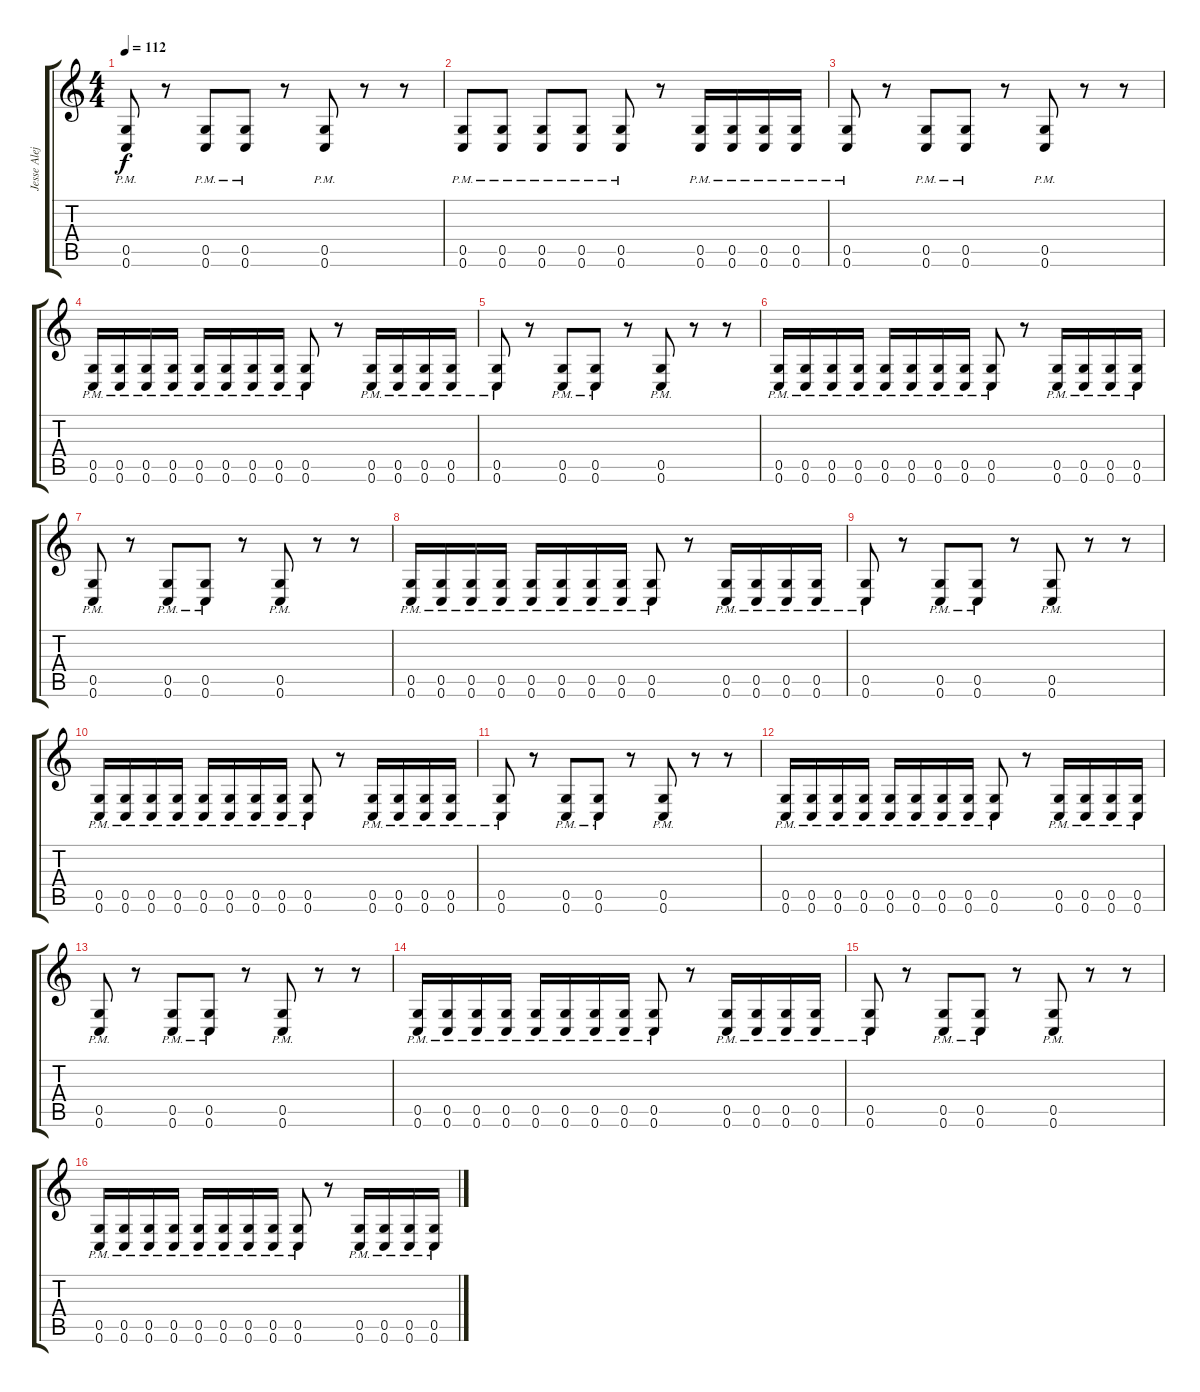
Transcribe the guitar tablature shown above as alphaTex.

\track ("Jesse Alejandrez" "Jesse Alej") {instrument overdrivenguitar}
\staff {score tabs}
\tuning (D4 A3 F3 C3 G2 C2) {hide}
\ts (4 4)
\tempo 112
\clef g2
\ks c
(0.5{pm} 0.6).8{dy f} r.8 (0.5{pm} 0.6).8 (0.5{pm} 0.6).8 r.8 (0.5{pm} 0.6).8 r.8 r.8 |
(0.5{pm} 0.6).8 (0.5{pm} 0.6).8 (0.5{pm} 0.6).8 (0.5{pm} 0.6).8 (0.5{pm} 0.6).8 r.8 (0.5{pm} 0.6).16 (0.5{pm} 0.6).16 (0.5{pm} 0.6).16 (0.5{pm} 0.6).16 |
(0.5{pm} 0.6).8 r.8 (0.5{pm} 0.6).8 (0.5{pm} 0.6).8 r.8 (0.5{pm} 0.6).8 r.8 r.8 |
(0.5{pm} 0.6).16 (0.5{pm} 0.6).16 (0.5{pm} 0.6).16 (0.5{pm} 0.6).16 (0.5{pm} 0.6).16 (0.5{pm} 0.6).16 (0.5{pm} 0.6).16 (0.5{pm} 0.6).16 (0.5{pm} 0.6).8 r.8 (0.5{pm} 0.6).16 (0.5{pm} 0.6).16 (0.5{pm} 0.6).16 (0.5{pm} 0.6).16 |
(0.5{pm} 0.6).8 r.8 (0.5{pm} 0.6).8 (0.5{pm} 0.6).8 r.8 (0.5{pm} 0.6).8 r.8 r.8 |
(0.5{pm} 0.6).16 (0.5{pm} 0.6).16 (0.5{pm} 0.6).16 (0.5{pm} 0.6).16 (0.5{pm} 0.6).16 (0.5{pm} 0.6).16 (0.5{pm} 0.6).16 (0.5{pm} 0.6).16 (0.5{pm} 0.6).8 r.8 (0.5{pm} 0.6).16 (0.5{pm} 0.6).16 (0.5{pm} 0.6).16 (0.5{pm} 0.6).16 |
(0.5{pm} 0.6).8 r.8 (0.5{pm} 0.6).8 (0.5{pm} 0.6).8 r.8 (0.5{pm} 0.6).8 r.8 r.8 |
(0.5{pm} 0.6).16 (0.5{pm} 0.6).16 (0.5{pm} 0.6).16 (0.5{pm} 0.6).16 (0.5{pm} 0.6).16 (0.5{pm} 0.6).16 (0.5{pm} 0.6).16 (0.5{pm} 0.6).16 (0.5{pm} 0.6).8 r.8 (0.5{pm} 0.6).16 (0.5{pm} 0.6).16 (0.5{pm} 0.6).16 (0.5{pm} 0.6).16 |
(0.5{pm} 0.6).8 r.8 (0.5{pm} 0.6).8 (0.5{pm} 0.6).8 r.8 (0.5{pm} 0.6).8 r.8 r.8 |
(0.5{pm} 0.6).16 (0.5{pm} 0.6).16 (0.5{pm} 0.6).16 (0.5{pm} 0.6).16 (0.5{pm} 0.6).16 (0.5{pm} 0.6).16 (0.5{pm} 0.6).16 (0.5{pm} 0.6).16 (0.5{pm} 0.6).8 r.8 (0.5{pm} 0.6).16 (0.5{pm} 0.6).16 (0.5{pm} 0.6).16 (0.5{pm} 0.6).16 |
(0.5{pm} 0.6).8 r.8 (0.5{pm} 0.6).8 (0.5{pm} 0.6).8 r.8 (0.5{pm} 0.6).8 r.8 r.8 |
(0.5{pm} 0.6).16 (0.5{pm} 0.6).16 (0.5{pm} 0.6).16 (0.5{pm} 0.6).16 (0.5{pm} 0.6).16 (0.5{pm} 0.6).16 (0.5{pm} 0.6).16 (0.5{pm} 0.6).16 (0.5{pm} 0.6).8 r.8 (0.5{pm} 0.6).16 (0.5{pm} 0.6).16 (0.5{pm} 0.6).16 (0.5{pm} 0.6).16 |
(0.5{pm} 0.6).8 r.8 (0.5{pm} 0.6).8 (0.5{pm} 0.6).8 r.8 (0.5{pm} 0.6).8 r.8 r.8 |
(0.5{pm} 0.6).16 (0.5{pm} 0.6).16 (0.5{pm} 0.6).16 (0.5{pm} 0.6).16 (0.5{pm} 0.6).16 (0.5{pm} 0.6).16 (0.5{pm} 0.6).16 (0.5{pm} 0.6).16 (0.5{pm} 0.6).8 r.8 (0.5{pm} 0.6).16 (0.5{pm} 0.6).16 (0.5{pm} 0.6).16 (0.5{pm} 0.6).16 |
(0.5{pm} 0.6).8 r.8 (0.5{pm} 0.6).8 (0.5{pm} 0.6).8 r.8 (0.5{pm} 0.6).8 r.8 r.8 |
(0.5{pm} 0.6).16 (0.5{pm} 0.6).16 (0.5{pm} 0.6).16 (0.5{pm} 0.6).16 (0.5{pm} 0.6).16 (0.5{pm} 0.6).16 (0.5{pm} 0.6).16 (0.5{pm} 0.6).16 (0.5{pm} 0.6).8 r.8 (0.5{pm} 0.6).16 (0.5{pm} 0.6).16 (0.5{pm} 0.6).16 (0.5{pm} 0.6).16
